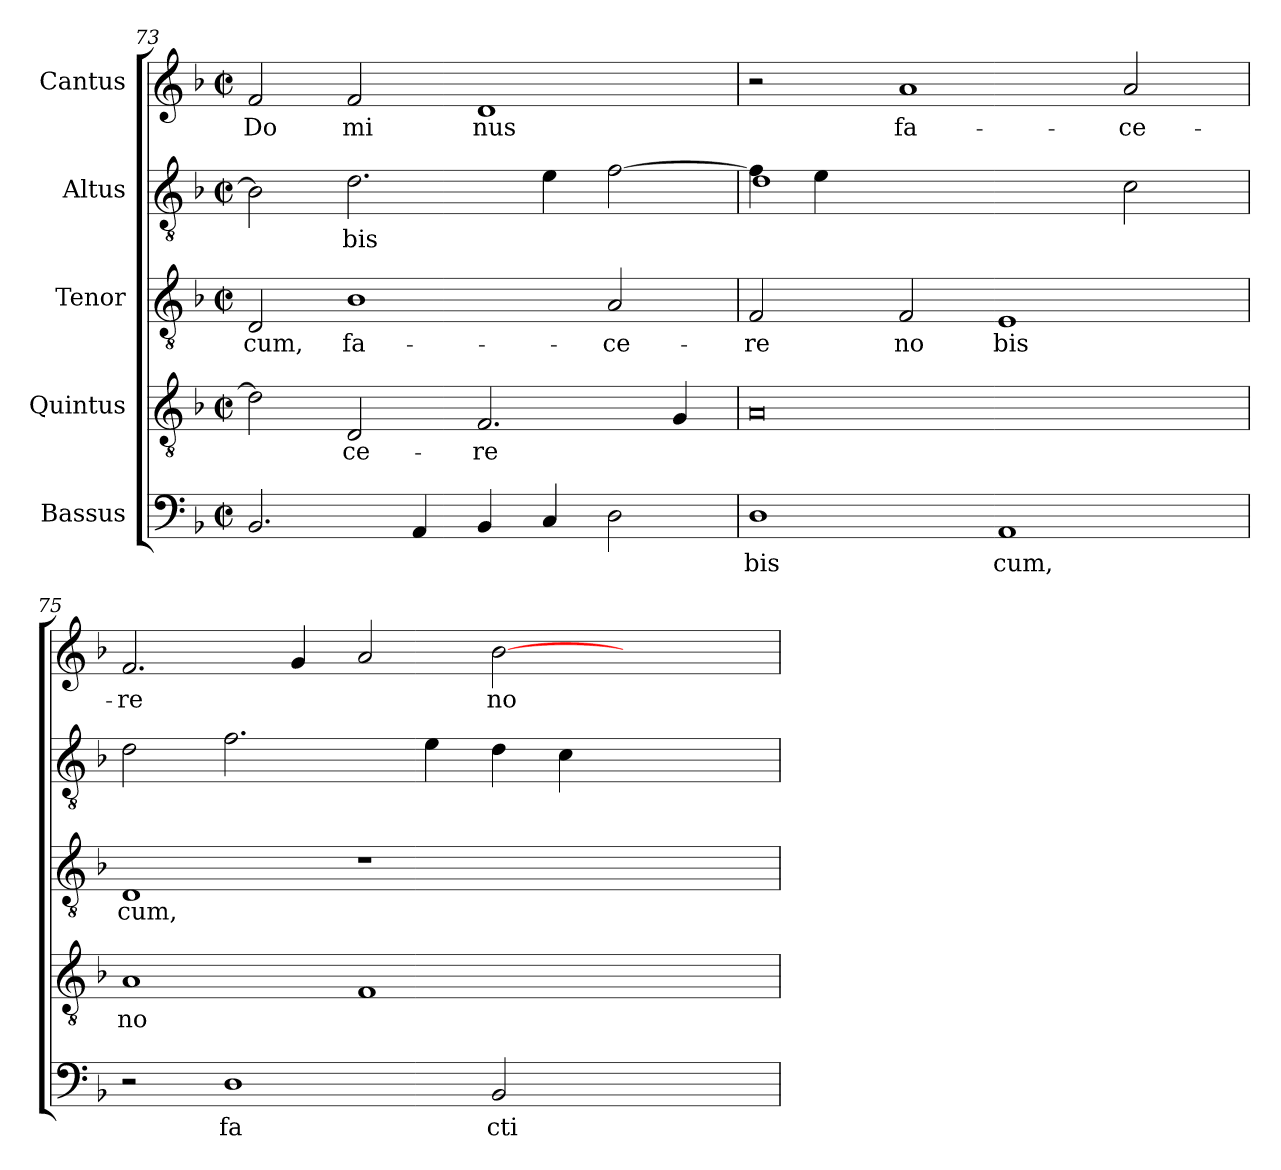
**kern	**text	**kern	**text	**kern	**text	**kern	**text	**kern	**text
*part5	*part5	*part4	*part4	*part3	*part3	*part2	*part2	*part1	*part1
*staff5	*staff5	*staff4	*staff4	*staff3	*staff3	*staff2	*staff2	*staff1	*staff1
*I"Bassus	*	*I"Quintus	*	*I"Tenor	*	*I"Altus	*	*I"Cantus	*
*clefF4	*	*clefGv2	*	*clefGv2	*	*clefGv2	*	*clefG2	*
*k[b-]	*	*k[b-]	*	*k[b-]	*	*k[b-]	*	*k[b-]	*
*F:	*	*F:	*	*F:	*	*F:	*	*F:	*
*M2/2	*	*M2/2	*	*M2/2	*	*M2/2	*	*M2/2	*
*met(c|)	*	*met(c|)	*	*met(c|)	*	*met(c|)	*	*met(c|)	*
=73	=73	=73	=73	=73	=73	=73	=73	=73	=73
!	!	!	!	!	!LO:LY:b:cj	!	!	!	!LO:LY:b:cj
2.BB-/	.	2d\]	.	2D/	-cum,	2B-\]	.	2f/	Do
!	!	!	!LO:LY:b:cj	!	!LO:LY:b:cj	!	!LO:LY:b	!	!LO:LY:b:cj
.	.	2D/	-ce-	1B-	fa-	2.d\	bis	2f/	mi
4AA/	.	.	.	.	.	.	.	.	.
!	!	!	!LO:LY:b:cj	!	!	!	!	!	!LO:LY:b:cj
4BB-/	.	2.F/	-re	.	.	.	.	1d	nus
4C/	.	.	.	.	.	4e\	.	.	.
!	!	!	!	!	!LO:LY:b:cj	!	!	!	!
2D\	.	.	.	2A/	-ce-	[>2f\	.	.	.
.	.	4G/	.	.	.	.	.	.	.
!!LO:PB:g=z
=74	=74	=74	=74	=74	=74	=74	=74	=74	=74
!	!LO:LY:b:cj	!	!	!	!LO:LY:b:cj	!	!	!	!
*	*	*^	*	*	*	*^	*	*	*
*	*	*	*	*	*	*	*	*^	*	*	*
1D	-bis	0A	4ryy	.	2F/	-re	4f\]	1d	4.ryy	.	2r	.
.	.	.	1..ryy	.	.	.	4e\	.	.	.	.	.
.	.	.	.	.	.	.	.	.	1ryy	.	.	.
!	!	!	!	!	!	!LO:LY:b:cj	!	!	!	!	!	!LO:LY:b:cj
.	.	.	.	.	2F/	no	1ryy	.	.	.	1a	fa-
!	!LO:LY:b:cj	!	!	!	!	!LO:LY:b:cj	!	!	!	!	!	!
1AA	cum,	.	.	.	1E	bis	.	1ryy	.	.	.	.
.	.	.	.	.	.	.	.	.	2ryy	.	.	.
!	!	!	!	!	!	!	!	!	!	!	!	!LO:LY:b:cj
.	.	.	.	.	.	.	2c\	.	.	.	2a/	-ce-
.	.	.	.	.	.	.	.	.	8ryy	.	.	.
=75	=75	=75	=75	=75	=75	=75	=75	=75	=75	=75	=75	=75
!	!	!	!	!LO:LY:b:cj	!	!LO:LY:b:cj	!	!	!	!	!	!LO:LY:b:cj
*	*	*v	*v	*	*	*	*v	*v	*v	*	*	*
2r	.	1A	no	1D	cum,	2d\	.	2.f/	-re
!	!LO:LY:b:cj	!	!	!	!	!	!	!	!
1D	fa	.	.	.	.	2.f\	.	.	.
.	.	.	.	.	.	.	.	4g/	.
!	!	!	!	!LO:N:vis=1	!	!	!	!	!
.	.	1F	.	0r	.	.	.	2a/	.
.	.	.	.	.	.	4e\	.	.	.
!	!LO:LY:b:cj	!	!	!	!	!	!	!	!LO:LY:b:cj
2BB-/	cti	.	.	.	.	4d\	.	[>2b-\	no-
.	.	.	.	.	.	4c\	.	.	.
1ryy	.	1ryy	.	.	.	1ryy	.	1ryy	.
=	=	=	=	=	=	=	=	=	=
*-	*-	*-	*-	*-	*-	*-	*-	*-	*-
